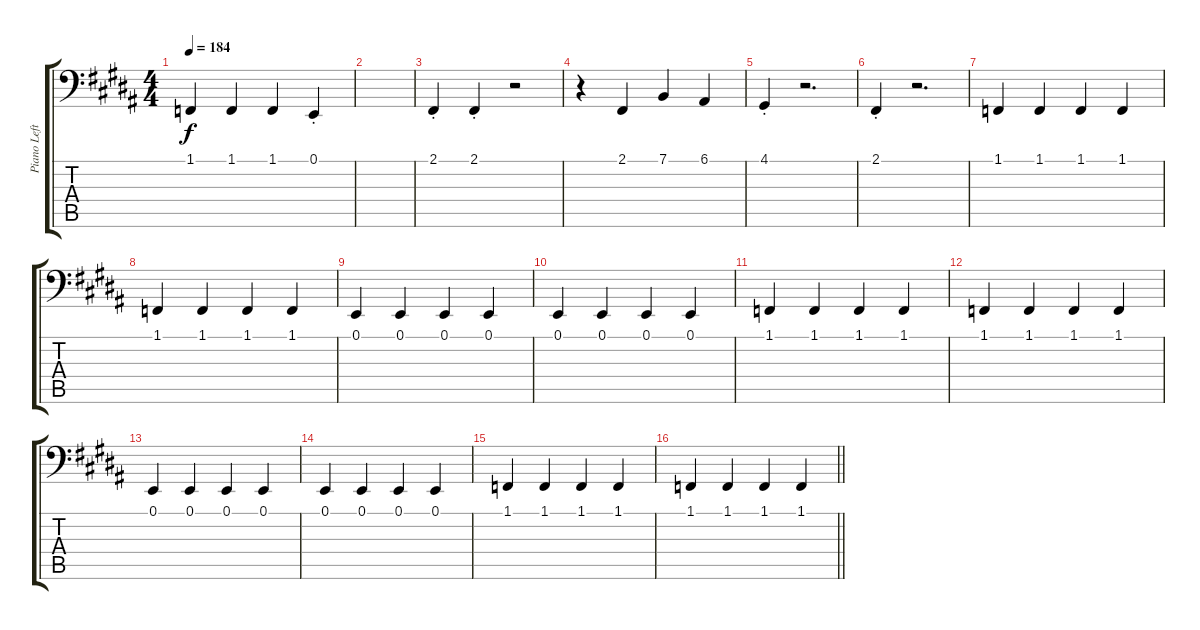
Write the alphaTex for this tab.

\track ("Piano Left Hand" "Piano Left") {instrument brightacousticpiano}
\staff {score tabs}
\tuning (E2 D2 C2 B1 A1 G1) {hide}
\ts (4 4)
\tempo 184
\clef f4
\ks b
1.1.4{dy f} 1.1.4 1.1.4 0.1{st}.4 |
|
2.1{st}.4 2.1{st}.4 r.2 |
r.4 2.1.4 7.1.4 6.1.4 |
4.1{st}.4 r.2{d} |
2.1{st}.4 r.2{d} |
1.1.4 1.1.4 1.1.4 1.1.4 |
1.1.4 1.1.4 1.1.4 1.1.4 |
0.1.4 0.1.4 0.1.4 0.1.4 |
0.1.4 0.1.4 0.1.4 0.1.4 |
1.1.4 1.1.4 1.1.4 1.1.4 |
1.1.4 1.1.4 1.1.4 1.1.4 |
0.1.4 0.1.4 0.1.4 0.1.4 |
0.1.4 0.1.4 0.1.4 0.1.4 |
1.1.4 1.1.4 1.1.4 1.1.4 |
\barLineRight lightlight
1.1.4 1.1.4 1.1.4 1.1.4
